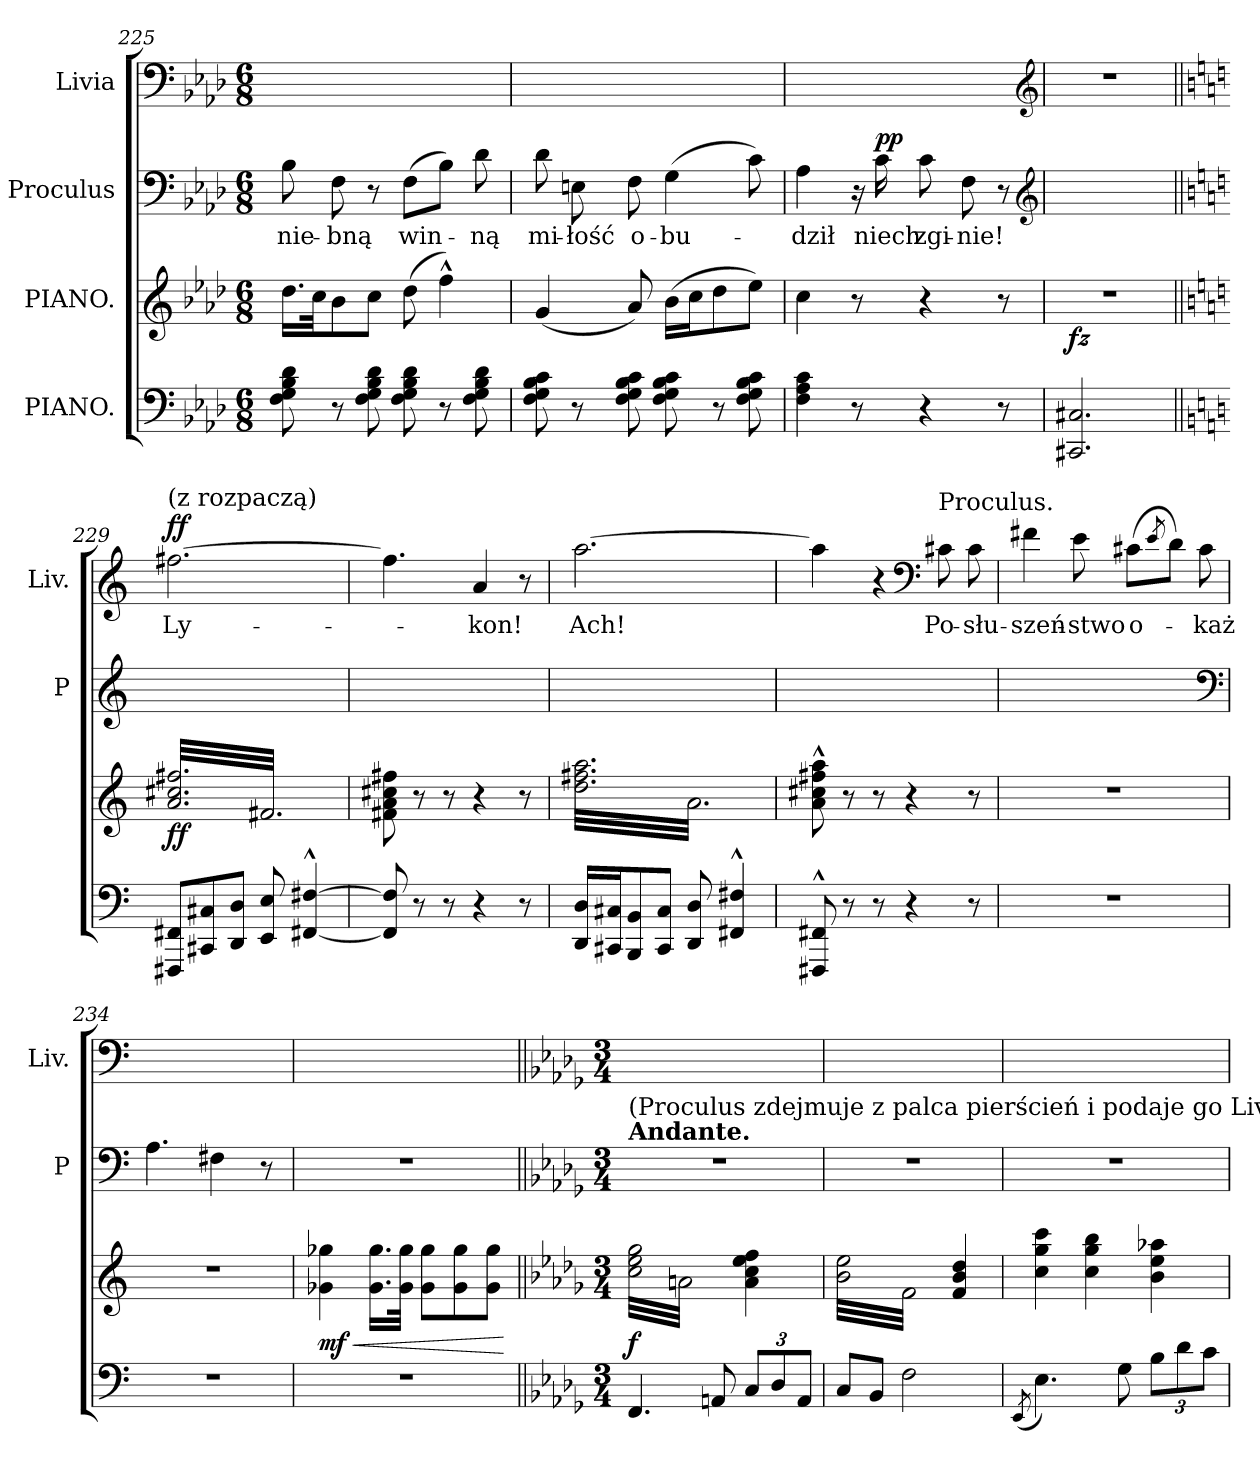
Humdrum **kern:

**kern	**kern	**dynam	**kern	**text	**dynam	**kern	**text	**dynam
*part4	*part3	*part3	*part2	*part2	*part2	*part1	*part1	*part1
*staff4	*staff3	*staff3	*staff2	*staff2	*staff2	*staff1	*staff1	*staff1
*I"PIANO.	*I"PIANO.	*	*I"Proculus	*	*	*I"Livia	*	*
*	*	*	*I'P	*	*	*I'Liv.	*	*
*clefF4	*clefG2	*	*clefF4	*	*	*clefF4	*	*
*k[b-e-a-d-]	*k[b-e-a-d-]	*	*k[b-e-a-d-]	*	*	*k[b-e-a-d-]	*	*
*M6/8	*M6/8	*	*M6/8	*	*	*M6/8	*	*
=225	=225	=225	=225	=225	=225	=225	=225	=225
8F\ 8G\ 8B-\ 8d-\	16.dd-\LL	.	8B-\	-nie-	.	2.ryy	.	.
.	32cc\JK	.	.	.	.	.	.	.
8r	8b-\	.	8F\	-bną	.	.	.	.
8F\ 8G\ 8B-\ 8d-\	8cc\J	.	8r	.	.	.	.	.
8F\ 8G\ 8B-\ 8d-\	(8dd-\	.	(8F\L	win-	.	.	.	.
8r	4ff^^\)	.	8B-\J)	.	.	.	.	.
8F\ 8G\ 8B-\ 8d-\	.	.	8d-\	-ną	.	.	.	.
=226	=226	=226	=226	=226	=226	=226	=226	=226
8F\ 8G\ 8B-\ 8c\	(4g/	.	8d-\	mi-	.	2.ryy	.	.
8r	.	.	8En\	-łość	.	.	.	.
8F\ 8G\ 8B-\ 8c\	8a-/)	.	8F\	o-	.	.	.	.
8F\ 8G\ 8B-\ 8c\	(16b-\LL	.	(4G\	-bu-	.	.	.	.
.	16cc\J	.	.	.	.	.	.	.
8r	8dd-\	.	.	.	.	.	.	.
8F\ 8G\ 8B-\ 8c\	8ee-\J)	.	8c\)	.	.	.	.	.
=227	=227	=227	=227	=227	=227	=227	=227	=227
4F\ 4A-\ 4c\	4cc\	.	4A-\	-dził	.	2.ryy	.	.
8r	8r	.	16r	.	.	.	.	.
!	!	!	!	!	!LO:DY:a	!	!	!
.	.	.	16c\	niech	pp	.	.	.
4r	4r	.	8c\	zgi-	.	.	.	.
.	.	.	8F\	-nie!	.	.	.	.
8r	8r	.	8r	.	.	.	.	.
*	*	*	*clefG2	*	*	*clefG2	*	*
=228	=228	=228	=228	=228	=228	=228	=228	=228
2.CC#X/ 2.C#X/	2.r	fz	2.ryy	.	.	2.r	.	.
=229||	=229||	=229||	=229||	=229||	=229||	=229||	=229||	=229||
*k[]	*k[]	*	*k[]	*	*	*k[]	*	*
!	!	!	!	!	!	!LO:TX:a:t=(z rozpaczą)	!	!
!	!	!	!	!	!	!	!	!LO:DY:a
*	*tremolo	*	*	*	*	*	*	*
8FFF#X/ 8FF#X/L	32a/ 32cc#X/ 32ff#X/LLL	ff	2.ryy	.	.	[2.ff#X\	Ly-	ff
.	32f#X/	.	.	.	.	.	.	.
.	32a/ 32cc#X/ 32ff#X/	.	.	.	.	.	.	.
.	32f#X/	.	.	.	.	.	.	.
8CC#X/ 8C#X/	32a/ 32cc#X/ 32ff#X/	.	.	.	.	.	.	.
.	32f#X/	.	.	.	.	.	.	.
.	32a/ 32cc#X/ 32ff#X/	.	.	.	.	.	.	.
.	32f#X/	.	.	.	.	.	.	.
8DD/ 8D/J	32a/ 32cc#X/ 32ff#X/	.	.	.	.	.	.	.
.	32f#X/	.	.	.	.	.	.	.
.	32a/ 32cc#X/ 32ff#X/	.	.	.	.	.	.	.
.	32f#X/	.	.	.	.	.	.	.
8EE/ 8E/	32a/ 32cc#X/ 32ff#X/	.	.	.	.	.	.	.
.	32f#X/	.	.	.	.	.	.	.
.	32a/ 32cc#X/ 32ff#X/	.	.	.	.	.	.	.
.	32f#X/	.	.	.	.	.	.	.
[4FF#X^^/ [4F#X^^/	32a/ 32cc#X/ 32ff#X/	.	.	.	.	.	.	.
.	32f#X/	.	.	.	.	.	.	.
.	32a/ 32cc#X/ 32ff#X/	.	.	.	.	.	.	.
.	32f#X/	.	.	.	.	.	.	.
.	32a/ 32cc#X/ 32ff#X/	.	.	.	.	.	.	.
.	32f#X/	.	.	.	.	.	.	.
.	32a/ 32cc#X/ 32ff#X/	.	.	.	.	.	.	.
.	32f#X/JJJ	.	.	.	.	.	.	.
*	*Xtremolo	*	*	*	*	*	*	*
=230	=230	=230	=230	=230	=230	=230	=230	=230
8FF#]/ 8F#]/	8f#X\ 8a\ 8cc#X\ 8ff#X\	.	2.ryy	.	.	4.ff#\]	.	.
.	.	.	.	.	.	.	.	.
.	.	.	.	.	.	.	.	.
.	.	.	.	.	.	.	.	.
8r	8r	.	.	.	.	.	.	.
.	.	.	.	.	.	.	.	.
.	.	.	.	.	.	.	.	.
.	.	.	.	.	.	.	.	.
8r	8r	.	.	.	.	.	.	.
.	.	.	.	.	.	.	.	.
.	.	.	.	.	.	.	.	.
.	.	.	.	.	.	.	.	.
4r	4r	.	.	.	.	4a/	-kon!	.
8r	8r	.	.	.	.	8r	.	.
=231	=231	=231	=231	=231	=231	=231	=231	=231
*	*tremolo	*	*	*	*	*	*	*
16DD/ 16D/LL	32dd\ 32ff#X\ 32aa\LLL	.	2.ryy	.	.	[2.aa\	Ach!	.
.	32a\	.	.	.	.	.	.	.
16CC#X/ 16C#X/J	32dd\ 32ff#X\ 32aa\	.	.	.	.	.	.	.
.	32a\	.	.	.	.	.	.	.
8BBB/ 8BB/	32dd\ 32ff#X\ 32aa\	.	.	.	.	.	.	.
.	32a\	.	.	.	.	.	.	.
.	32dd\ 32ff#X\ 32aa\	.	.	.	.	.	.	.
.	32a\	.	.	.	.	.	.	.
8CC#/ 8C#/J	32dd\ 32ff#X\ 32aa\	.	.	.	.	.	.	.
.	32a\	.	.	.	.	.	.	.
.	32dd\ 32ff#X\ 32aa\	.	.	.	.	.	.	.
.	32a\	.	.	.	.	.	.	.
8DD/ 8D/	32dd\ 32ff#X\ 32aa\	.	.	.	.	.	.	.
.	32a\	.	.	.	.	.	.	.
.	32dd\ 32ff#X\ 32aa\	.	.	.	.	.	.	.
.	32a\	.	.	.	.	.	.	.
4FF#X^^/ 4F#X^^/	32dd\ 32ff#X\ 32aa\	.	.	.	.	.	.	.
.	32a\	.	.	.	.	.	.	.
.	32dd\ 32ff#X\ 32aa\	.	.	.	.	.	.	.
.	32a\	.	.	.	.	.	.	.
.	32dd\ 32ff#X\ 32aa\	.	.	.	.	.	.	.
.	32a\	.	.	.	.	.	.	.
.	32dd\ 32ff#X\ 32aa\	.	.	.	.	.	.	.
.	32a\JJJ	.	.	.	.	.	.	.
*	*Xtremolo	*	*	*	*	*	*	*
=232	=232	=232	=232	=232	=232	=232	=232	=232
8FFF#X^^/ 8FF#X^^/	8a^^\ 8cc#X^^\ 8ff#X^^\ 8aa^^\	.	2.ryy	.	.	4aa\]	.	.
.	.	.	.	.	.	.	.	.
.	.	.	.	.	.	.	.	.
.	.	.	.	.	.	.	.	.
8r	8r	.	.	.	.	.	.	.
.	.	.	.	.	.	.	.	.
.	.	.	.	.	.	.	.	.
.	.	.	.	.	.	.	.	.
8r	8r	.	.	.	.	4r	.	.
.	.	.	.	.	.	.	.	.
.	.	.	.	.	.	.	.	.
.	.	.	.	.	.	.	.	.
4r	4r	.	.	.	.	.	.	.
*	*	*	*	*	*	*clefF4	*	*
!	!	!	!	!	!	!LO:TX:a:t=Proculus.	!	!
.	.	.	.	.	.	8c#X\	Po-	.
8r	8r	.	.	.	.	8c#\	-słu-	.
=233	=233	=233	=233	=233	=233	=233	=233	=233
2.r	2.r	.	2.ryy	.	.	4f#X\	-szeń-	.
.	.	.	.	.	.	8e\	-stwo	.
.	.	.	.	.	.	(8c#X\L	o-	.
.	.	.	.	.	.	8qe/	.	.
.	.	.	.	.	.	8d\J)	.	.
.	.	.	.	.	.	8c#\	-każ	.
*	*	*	*clefF4	*	*	*	*	*
=234	=234	=234	=234	=234	=234	=234	=234	=234
2.r	2.r	.	4.A\	.	.	2.ryy	.	.
.	.	.	4F#X\	.	.	.	.	.
.	.	.	8r	.	.	.	.	.
=235	=235	=235	=235	=235	=235	=235	=235	=235
!	!	!LO:HP:b	!	!	!	!	!	!
2.r	4g-X\ 4gg-X\	< mf	2.r	.	.	2.ryy	.	.
.	16.g-\ 16.gg-\LL	.	.	.	.	.	.	.
.	32g-\ 32gg-\JJk	.	.	.	.	.	.	.
.	8g-\ 8gg-\L	.	.	.	.	.	.	.
.	8g-\ 8gg-\	.	.	.	.	.	.	.
.	8g-\ 8gg-\J	.	.	.	.	.	.	.
.	.	[	.	.	.	.	.	.
=236||	=236||	=236||	=236||	=236||	=236||	=236||	=236||	=236||
*k[b-e-a-d-g-]	*k[b-e-a-d-g-]	*	*k[b-e-a-d-g-]	*	*	*k[b-e-a-d-g-]	*	*
*M3/4	*M3/4	*	*M3/4	*	*	*M3/4	*	*
!	!	!	!LO:TX:a:B:t=Andante.	!	!	!	!	!
!	!	!	!LO:TX:a:t=(Proculus zdejmuje z palca pierścień i podaje go Livii)	!	!	!	!	!
!	!LO:TX:a:B:t=Andante.	!	!	!	!	!	!	!
*	*tremolo	*	*	*	*	*	*	*
4.FF/	32cc\ 32ee-\ 32gg-\LLL	f	2.r	.	.	2.ryy	.	.
.	32an\	.	.	.	.	.	.	.
.	32cc\ 32ee-\ 32gg-\	.	.	.	.	.	.	.
.	32an\	.	.	.	.	.	.	.
.	32cc\ 32ee-\ 32gg-\	.	.	.	.	.	.	.
.	32an\	.	.	.	.	.	.	.
.	32cc\ 32ee-\ 32gg-\	.	.	.	.	.	.	.
.	32an\	.	.	.	.	.	.	.
.	32cc\ 32ee-\ 32gg-\	.	.	.	.	.	.	.
.	32an\	.	.	.	.	.	.	.
.	32cc\ 32ee-\ 32gg-\	.	.	.	.	.	.	.
.	32an\	.	.	.	.	.	.	.
8AAn/	32cc\ 32ee-\ 32gg-\	.	.	.	.	.	.	.
.	32an\	.	.	.	.	.	.	.
.	32cc\ 32ee-\ 32gg-\	.	.	.	.	.	.	.
.	32an\JJJ	.	.	.	.	.	.	.
*	*Xtremolo	*	*	*	*	*	*	*
12C/L	4a\ 4cc\ 4ee-\ 4ff\	.	.	.	.	.	.	.
.	.	.	.	.	.	.	.	.
.	.	.	.	.	.	.	.	.
12D-/	.	.	.	.	.	.	.	.
.	.	.	.	.	.	.	.	.
.	.	.	.	.	.	.	.	.
.	.	.	.	.	.	.	.	.
12AA/J	.	.	.	.	.	.	.	.
.	.	.	.	.	.	.	.	.
.	.	.	.	.	.	.	.	.
=237	=237	=237	=237	=237	=237	=237	=237	=237
!	!	!	!LO:N:vis=1	!	!	!	!	!
*	*tremolo	*	*	*	*	*	*	*
8C/L	32b-\ 32ee-\LLL	.	2.r	.	.	2.ryy	.	.
.	32f\	.	.	.	.	.	.	.
.	32b-\ 32ee-\	.	.	.	.	.	.	.
.	32f\	.	.	.	.	.	.	.
8BB-/J	32b-\ 32ee-\	.	.	.	.	.	.	.
.	32f\	.	.	.	.	.	.	.
.	32b-\ 32ee-\	.	.	.	.	.	.	.
.	32f\	.	.	.	.	.	.	.
2F\	32b-\ 32ee-\	.	.	.	.	.	.	.
.	32f\	.	.	.	.	.	.	.
.	32b-\ 32ee-\	.	.	.	.	.	.	.
.	32f\	.	.	.	.	.	.	.
.	32b-\ 32ee-\	.	.	.	.	.	.	.
.	32f\	.	.	.	.	.	.	.
.	32b-\ 32ee-\	.	.	.	.	.	.	.
.	32f\JJJ	.	.	.	.	.	.	.
*	*Xtremolo	*	*	*	*	*	*	*
.	4f/ 4b-/ 4dd-/	.	.	.	.	.	.	.
.	.	.	.	.	.	.	.	.
.	.	.	.	.	.	.	.	.
.	.	.	.	.	.	.	.	.
.	.	.	.	.	.	.	.	.
.	.	.	.	.	.	.	.	.
.	.	.	.	.	.	.	.	.
.	.	.	.	.	.	.	.	.
=238	=238	=238	=238	=238	=238	=238	=238	=238
(>8qEE-/	.	.	.	.	.	.	.	.
!	!	!	!LO:N:vis=1	!	!	!	!	!
4.E-\)	4cc\ 4gg-\ 4ccc\	.	2.r	.	.	2.ryy	.	.
.	4cc\ 4gg-\ 4bb-\	.	.	.	.	.	.	.
8G-\	.	.	.	.	.	.	.	.
12B-\L	4b-\ 4ee-\ 4aa-X\	.	.	.	.	.	.	.
12d-\	.	.	.	.	.	.	.	.
12c\J	.	.	.	.	.	.	.	.
=	=	=	=	=	=	=	=	=
*-	*-	*-	*-	*-	*-	*-	*-	*-
